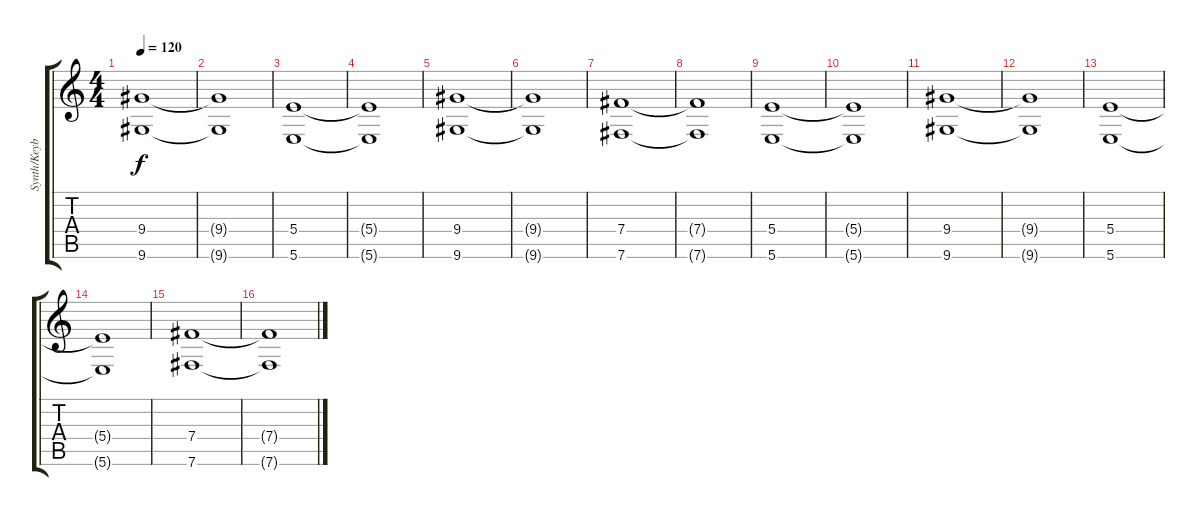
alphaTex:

\track ("Synth/Keyboard" "Synth/Keyb") {instrument electricguitarjazz}
\staff {score tabs}
\tuning (Db4 Ab3 E3 B2 Gb2 B1) {hide}
\ts (4 4)
\tempo 120
\clef g2
\ks c
(9.4 9.6).1{dy f} |
(9.4{t} 9.6{t}).1 |
(5.4 5.6).1 |
(5.4{t} 5.6{t}).1 |
(9.4 9.6).1 |
(9.4{t} 9.6{t}).1 |
(7.4 7.6).1 |
(7.4{t} 7.6{t}).1 |
(5.4 5.6).1 |
(5.4{t} 5.6{t}).1 |
(9.4 9.6).1 |
(9.4{t} 9.6{t}).1 |
(5.4 5.6).1 |
(5.4{t} 5.6{t}).1 |
(7.4 7.6).1 |
(7.4{t} 7.6{t}).1
